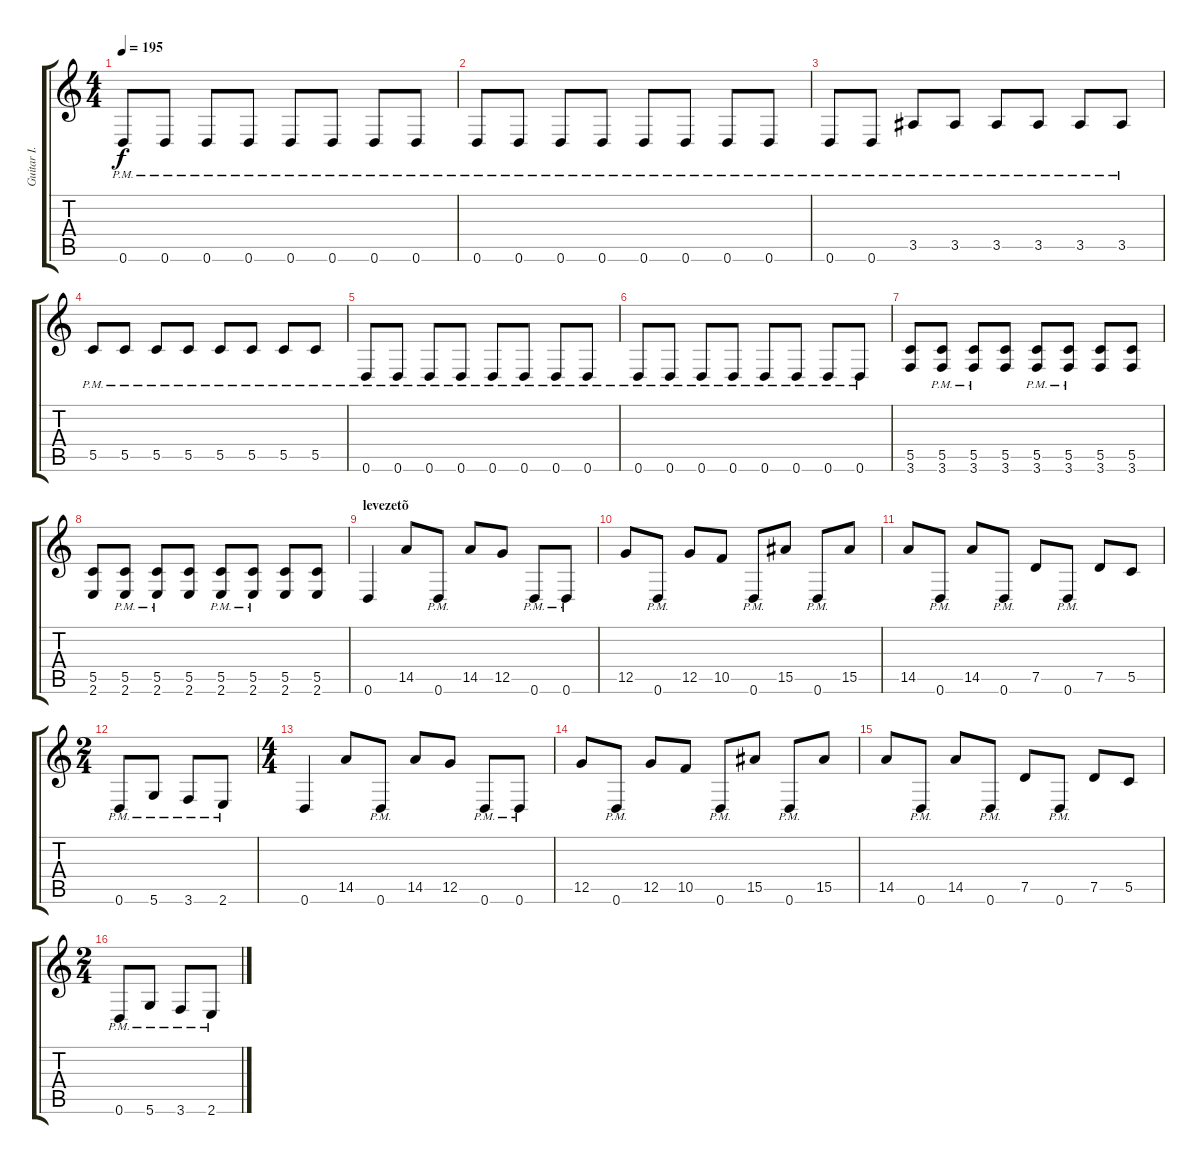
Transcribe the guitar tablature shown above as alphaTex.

\track ("Guitar I." "Guitar I.") {instrument distortionguitar}
\staff {score tabs}
\tuning (D4 A3 F3 C3 G2 D2) {hide}
\ts (4 4)
\tempo 195
\clef g2
\ks c
0.6{pm}.8{dy f} 0.6{pm}.8 0.6{pm}.8 0.6{pm}.8 0.6{pm}.8 0.6{pm}.8 0.6{pm}.8 0.6{pm}.8 |
0.6{pm}.8 0.6{pm}.8 0.6{pm}.8 0.6{pm}.8 0.6{pm}.8 0.6{pm}.8 0.6{pm}.8 0.6{pm}.8 |
0.6{pm}.8 0.6{pm}.8 3.5{pm}.8 3.5{pm}.8 3.5{pm}.8 3.5{pm}.8 3.5{pm}.8 3.5{pm}.8 |
5.5{pm}.8 5.5{pm}.8 5.5{pm}.8 5.5{pm}.8 5.5{pm}.8 5.5{pm}.8 5.5{pm}.8 5.5{pm}.8 |
0.6{pm}.8 0.6{pm}.8 0.6{pm}.8 0.6{pm}.8 0.6{pm}.8 0.6{pm}.8 0.6{pm}.8 0.6{pm}.8 |
0.6{pm}.8 0.6{pm}.8 0.6{pm}.8 0.6{pm}.8 0.6{pm}.8 0.6{pm}.8 0.6{pm}.8 0.6{pm}.8 |
(5.5 3.6).8 (5.5{pm} 3.6{pm}).8 (5.5{pm} 3.6{pm}).8 (5.5 3.6).8 (5.5{pm} 3.6{pm}).8 (5.5{pm} 3.6{pm}).8 (5.5 3.6).8 (5.5 3.6).8 |
(5.5 2.6).8 (5.5{pm} 2.6{pm}).8 (5.5{pm} 2.6{pm}).8 (5.5 2.6).8 (5.5{pm} 2.6{pm}).8 (5.5{pm} 2.6{pm}).8 (5.5 2.6).8 (5.5 2.6).8 |
\section ("" "levezetõ")
0.6.4 14.5.8 0.6{pm}.8 14.5.8 12.5.8 0.6{pm}.8 0.6{pm}.8 |
12.5.8 0.6{pm}.8 12.5.8 10.5.8 0.6{pm}.8 15.5.8 0.6{pm}.8 15.5.8 |
14.5.8 0.6{pm}.8 14.5.8 0.6{pm}.8 7.5.8 0.6{pm}.8 7.5.8 5.5.8 |
\ts (2 4)
0.6{pm}.8 5.6{pm}.8 3.6{pm}.8 2.6{pm}.8 |
\ts (4 4)
0.6.4 14.5.8 0.6{pm}.8 14.5.8 12.5.8 0.6{pm}.8 0.6{pm}.8 |
12.5.8 0.6{pm}.8 12.5.8 10.5.8 0.6{pm}.8 15.5.8 0.6{pm}.8 15.5.8 |
14.5.8 0.6{pm}.8 14.5.8 0.6{pm}.8 7.5.8 0.6{pm}.8 7.5.8 5.5.8 |
\ts (2 4)
0.6{pm}.8 5.6{pm}.8 3.6{pm}.8 2.6{pm}.8
